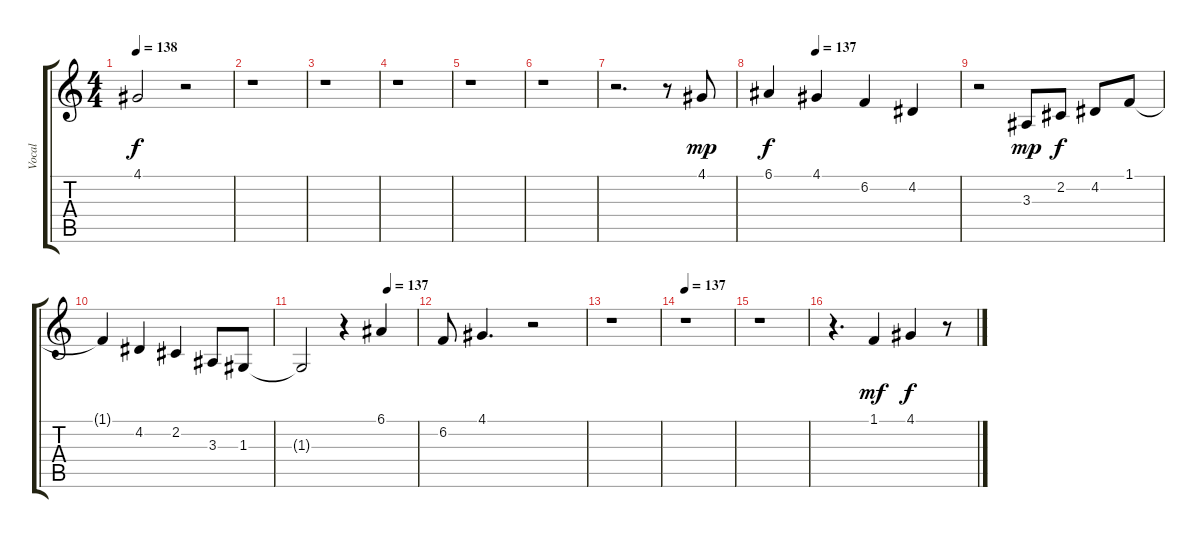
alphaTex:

\track ("Vocal" "Vocal") {instrument flute}
\staff {score tabs}
\tuning (E4 B3 G3 D3 A2 E2) {hide}
\ts (4 4)
\tempo 138
\clef g2
\ks c
4.1.2{dy f} r.2 |
r.1 |
r.1 |
r.1 |
r.1 |
r.1 |
r.2{d} r.8 4.1.8{dy mp} |
\tempo (137 0.25)
6.1.4{dy f} 4.1.4 6.2.4 4.2.4 |
r.2 3.3.8{dy mp} 2.2.8{dy f} 4.2.8 1.1.8 |
1.1{t}.4 4.2.4 2.2.4 3.3.8 1.3.8 |
\tempo (137 0.75)
1.3{t}.2 r.4 6.1.4 |
6.2.8 4.1.4{d} r.2 |
r.1 |
\tempo 137
r.1 |
r.1 |
r.4{d} 1.1.4{dy mf} 4.1.4{dy f} r.8
